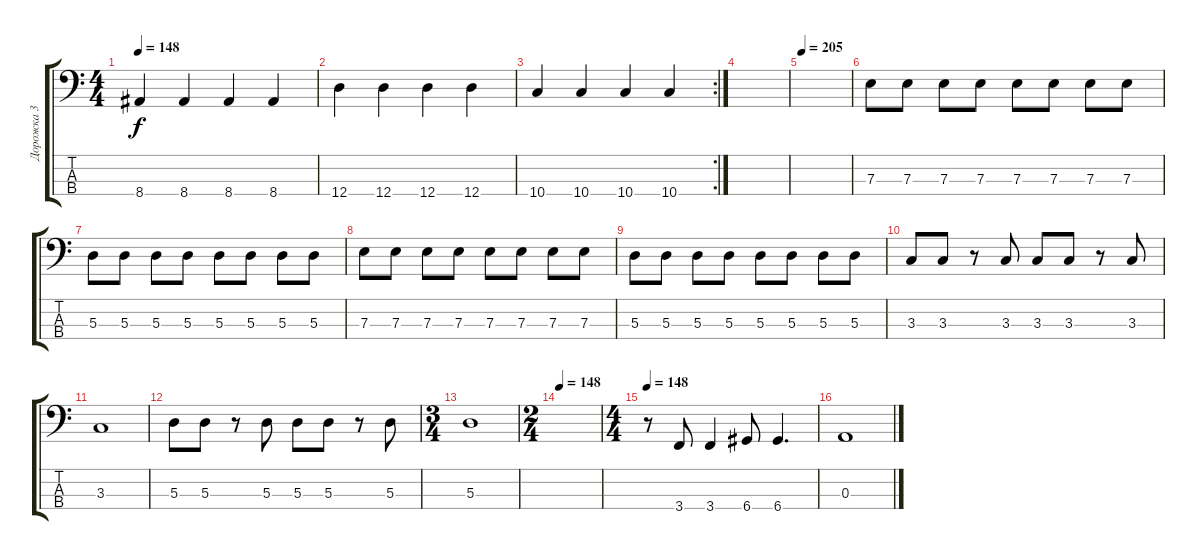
\track ("Дорожка 3" "Дорожка 3") {instrument electricbassfinger}
\staff {score tabs}
\tuning (G2 D2 A1 D1) {hide}
\ts (4 4)
\tempo 148
\clef f4
\ks c
8.4.4{dy f} 8.4.4 8.4.4 8.4.4 |
12.4.4 12.4.4 12.4.4 12.4.4 |
\rc 2
10.4.4 10.4.4 10.4.4 10.4.4 |
|
\tempo 205
|
7.3.8 7.3.8 7.3.8 7.3.8 7.3.8 7.3.8 7.3.8 7.3.8 |
5.3.8 5.3.8 5.3.8 5.3.8 5.3.8 5.3.8 5.3.8 5.3.8 |
7.3.8 7.3.8 7.3.8 7.3.8 7.3.8 7.3.8 7.3.8 7.3.8 |
5.3.8 5.3.8 5.3.8 5.3.8 5.3.8 5.3.8 5.3.8 5.3.8 |
3.3.8 3.3.8 r.8 3.3.8 3.3.8 3.3.8 r.8 3.3.8 |
3.3.1 |
5.3.8 5.3.8 r.8 5.3.8 5.3.8 5.3.8 r.8 5.3.8 |
\ts (3 4)
5.3.1 |
\ts (2 4)
\tempo 148
|
\ts (4 4)
\tempo 148
r.8 3.4.8 3.4.4 6.4.8 6.4.4{d} |
0.3.1
